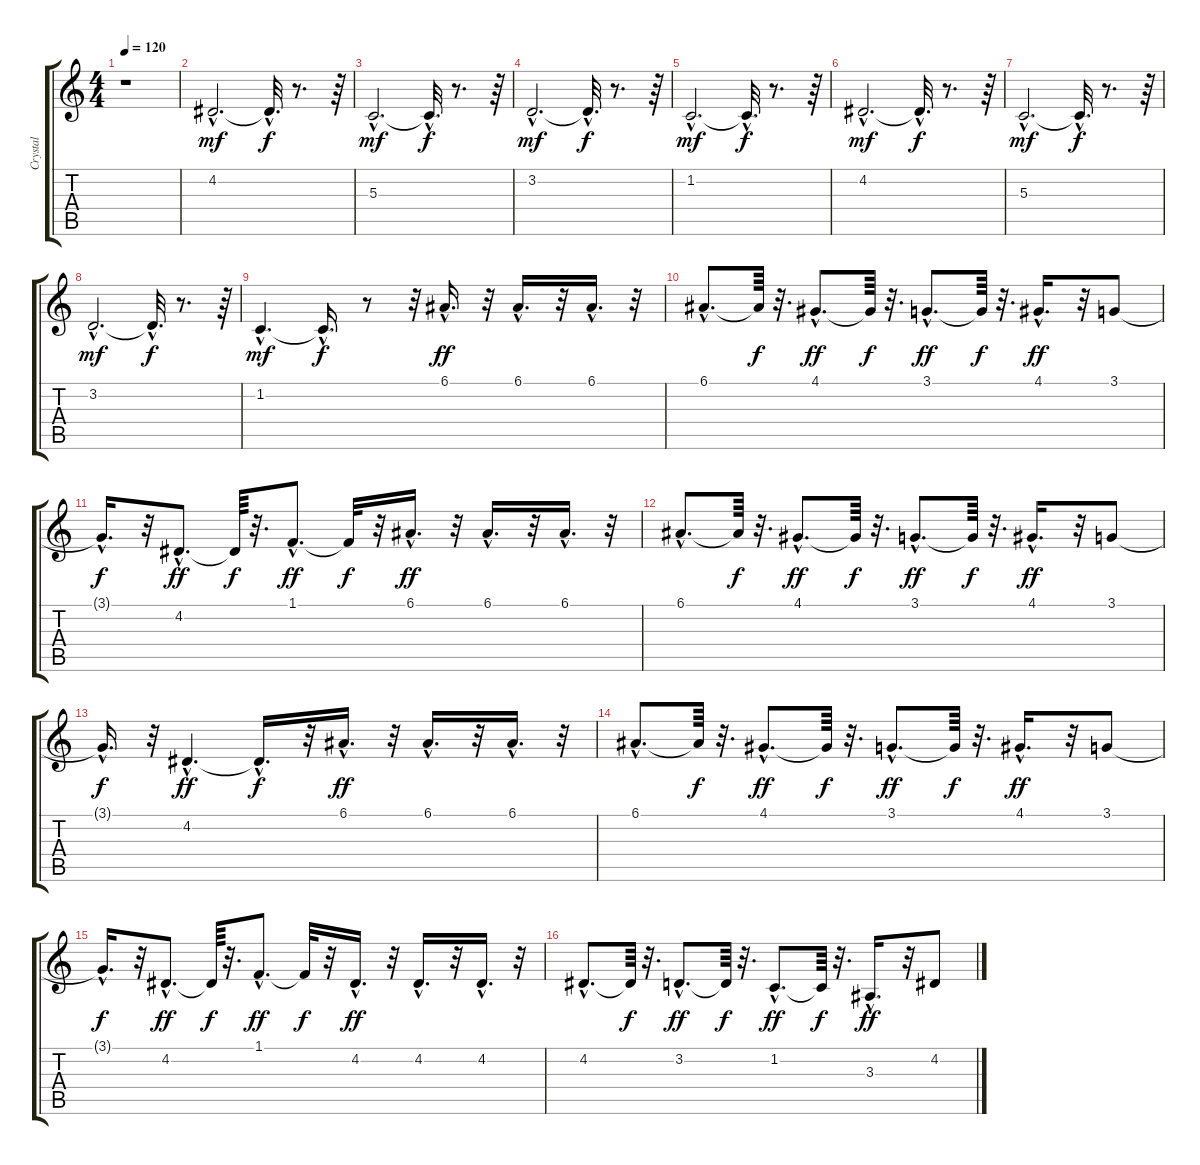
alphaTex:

\track ("Crystal" "Crystal") {instrument fx3crystal}
\staff {score tabs}
\tuning (E4 B3 G3 D3 A2 E2) {hide}
\ts (4 4)
\tempo 120
\clef g2
\ks c
r.1{dy f} |
4.2{hac}.2{d dy mf} 4.2{hac t}.32{d dy f} r.8{d} r.64 |
5.3{hac}.2{d dy mf} 5.3{hac t}.32{d dy f} r.8{d} r.64 |
3.2{hac}.2{d dy mf} 3.2{hac t}.32{d dy f} r.8{d} r.64 |
1.2{hac}.2{d dy mf} 1.2{hac t}.32{d dy f} r.8{d} r.64 |
4.2{hac}.2{d dy mf} 4.2{hac t}.32{d dy f} r.8{d} r.64 |
5.3{hac}.2{d dy mf} 5.3{hac t}.32{d dy f} r.8{d} r.64 |
3.2{hac}.2{d dy mf} 3.2{hac t}.32{d dy f} r.8{d} r.64 |
1.2{hac}.4{d dy mf} 1.2{hac t}.16{d dy f} r.8 r.32 6.1{hac}.16{d dy ff} r.32 6.1{hac}.16{d} r.32 6.1{hac}.16{d} r.32 |
6.1{hac}.8{d} 6.1{t}.64{dy f} r.32{d} 4.1{hac}.8{d dy ff} 4.1{t}.64{dy f} r.32{d} 3.1{hac}.8{d dy ff} 3.1{t}.64{dy f} r.32{d} 4.1{hac}.16{d dy ff} r.32 3.1.8 |
3.1{hac t}.16{d dy f} r.32 4.2{hac}.8{d dy ff} 4.2{t}.64{dy f} r.32{d} 1.1{hac}.8{d dy ff} 1.1{t}.32{dy f} r.32 6.1{hac}.16{d dy ff} r.32 6.1{hac}.16{d} r.32 6.1{hac}.16{d} r.32 |
6.1{hac}.8{d} 6.1{t}.64{dy f} r.32{d} 4.1{hac}.8{d dy ff} 4.1{t}.64{dy f} r.32{d} 3.1{hac}.8{d dy ff} 3.1{t}.64{dy f} r.32{d} 4.1{hac}.16{d dy ff} r.32 3.1.8 |
3.1{hac t}.16{d dy f} r.32 4.2{hac}.4{d dy ff} 4.2{hac t}.16{d dy f} r.32 6.1{hac}.16{d dy ff} r.32 6.1{hac}.16{d} r.32 6.1{hac}.16{d} r.32 |
6.1{hac}.8{d} 6.1{t}.64{dy f} r.32{d} 4.1{hac}.8{d dy ff} 4.1{t}.64{dy f} r.32{d} 3.1{hac}.8{d dy ff} 3.1{t}.64{dy f} r.32{d} 4.1{hac}.16{d dy ff} r.32 3.1.8 |
3.1{hac t}.16{d dy f} r.32 4.2{hac}.8{d dy ff} 4.2{t}.64{dy f} r.32{d} 1.1{hac}.8{d dy ff} 1.1{t}.32{dy f} r.32 4.2{hac}.16{d dy ff} r.32 4.2{hac}.16{d} r.32 4.2{hac}.16{d} r.32 |
4.2{hac}.8{d} 4.2{t}.64{dy f} r.32{d} 3.2{hac}.8{d dy ff} 3.2{t}.64{dy f} r.32{d} 1.2{hac}.8{d dy ff} 1.2{t}.64{dy f} r.32{d} 3.3{hac}.16{d dy ff} r.32 4.2.8
